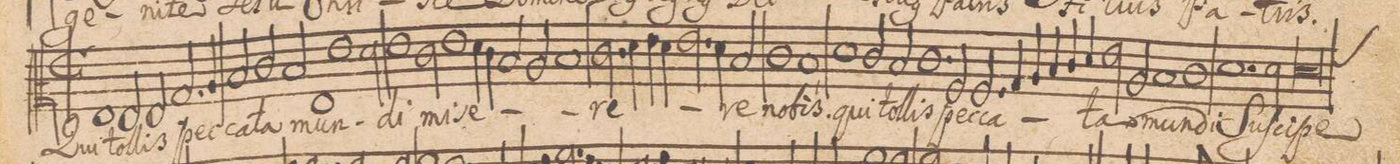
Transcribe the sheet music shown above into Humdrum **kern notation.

**kern	**text
*I"ALTVS.	*
*clefC2	*
*k[]	*
*met(C|)	*
*M2/1	*
1G	Qui
2G/	tol-
2G/	-lis
=52-	=52-
2.B/	pec-
4c/	.
2d/	-ca-
2e/	-ta
=53-	=53-
2d/	mun-
1G	.
1g	.
=54-	=54-
2f\	.
1g	-di
=55-	=55-
2e\	mi-
1g	-se-
4f\	.
4e\	.
=56-	=56-
2d/	.
2c/	.
1d	.
=57-	=57-
2.e\	-re-
4f\	.
4g\	.
4f\	.
2.g\	.
=58-	=58-
4f\	.
2d/	-re
1e	no-
=59-	=59-
1d,<	-bis.
1f	qui
=60-	=60-
2e/	tol-
2d/	-lis
1.e	pec-
=61-	=61-
2A/	-ca-
2.A/	.
4B/	.
=62-	=62-
4c/	.
4d/	.
4e/	.
4f/	.
2g\	.
2c/	-ta
=63-	=63-
1d	mun-
1e	-di
=64-	=64-
1.f	Su-
2f\	-ſci-
=65-	=65-
0f	-pe
*custos:g	*
=66-	=66-
*-	*-
